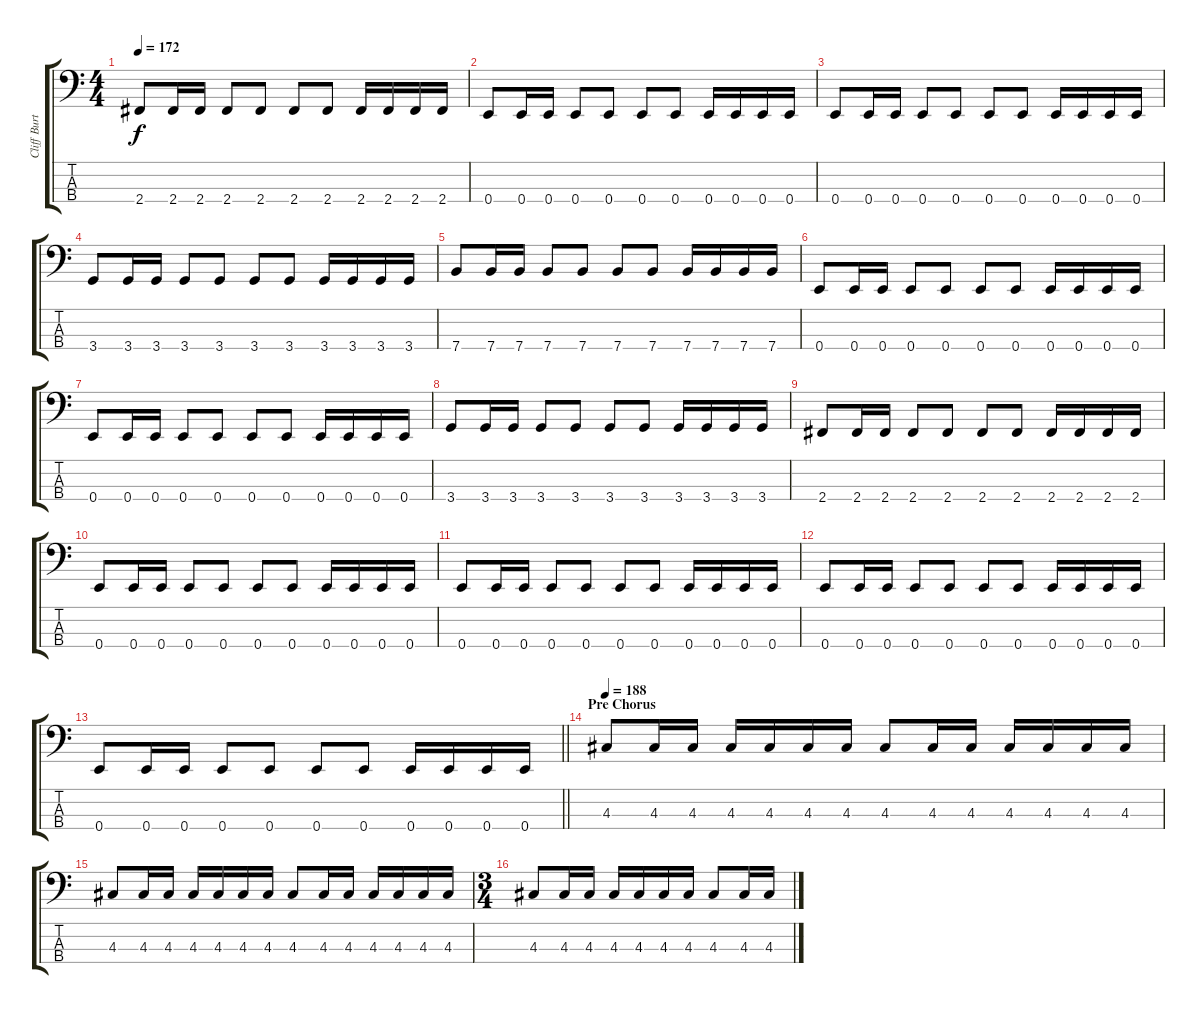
\track ("Cliff Burton" "Cliff Burt") {instrument electricbassfinger}
\staff {score tabs}
\tuning (G2 D2 A1 E1) {hide}
\ts (4 4)
\tempo 172
\clef f4
\ks c
2.4.8{dy f} 2.4.16 2.4.16 2.4.8 2.4.8 2.4.8 2.4.8 2.4.16 2.4.16 2.4.16 2.4.16 |
0.4.8 0.4.16 0.4.16 0.4.8 0.4.8 0.4.8 0.4.8 0.4.16 0.4.16 0.4.16 0.4.16 |
0.4.8 0.4.16 0.4.16 0.4.8 0.4.8 0.4.8 0.4.8 0.4.16 0.4.16 0.4.16 0.4.16 |
3.4.8 3.4.16 3.4.16 3.4.8 3.4.8 3.4.8 3.4.8 3.4.16 3.4.16 3.4.16 3.4.16 |
7.4.8 7.4.16 7.4.16 7.4.8 7.4.8 7.4.8 7.4.8 7.4.16 7.4.16 7.4.16 7.4.16 |
0.4.8 0.4.16 0.4.16 0.4.8 0.4.8 0.4.8 0.4.8 0.4.16 0.4.16 0.4.16 0.4.16 |
0.4.8 0.4.16 0.4.16 0.4.8 0.4.8 0.4.8 0.4.8 0.4.16 0.4.16 0.4.16 0.4.16 |
3.4.8 3.4.16 3.4.16 3.4.8 3.4.8 3.4.8 3.4.8 3.4.16 3.4.16 3.4.16 3.4.16 |
2.4.8 2.4.16 2.4.16 2.4.8 2.4.8 2.4.8 2.4.8 2.4.16 2.4.16 2.4.16 2.4.16 |
0.4.8 0.4.16 0.4.16 0.4.8 0.4.8 0.4.8 0.4.8 0.4.16 0.4.16 0.4.16 0.4.16 |
0.4.8 0.4.16 0.4.16 0.4.8 0.4.8 0.4.8 0.4.8 0.4.16 0.4.16 0.4.16 0.4.16 |
0.4.8 0.4.16 0.4.16 0.4.8 0.4.8 0.4.8 0.4.8 0.4.16 0.4.16 0.4.16 0.4.16 |
\barLineRight lightlight
0.4.8 0.4.16 0.4.16 0.4.8 0.4.8 0.4.8 0.4.8 0.4.16 0.4.16 0.4.16 0.4.16 |
\section ("" "Pre Chorus")
\tempo 188
4.3.8 4.3.16 4.3.16 4.3.16 4.3.16 4.3.16 4.3.16 4.3.8 4.3.16 4.3.16 4.3.16 4.3.16 4.3.16 4.3.16 |
4.3.8 4.3.16 4.3.16 4.3.16 4.3.16 4.3.16 4.3.16 4.3.8 4.3.16 4.3.16 4.3.16 4.3.16 4.3.16 4.3.16 |
\ts (3 4)
4.3.8 4.3.16 4.3.16 4.3.16 4.3.16 4.3.16 4.3.16 4.3.8 4.3.16 4.3.16
